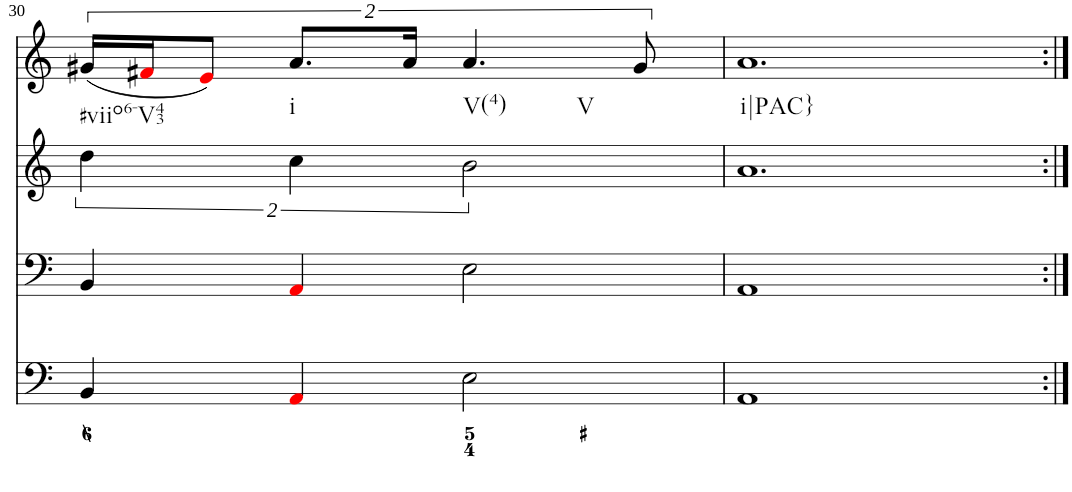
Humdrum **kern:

**kern	**kern	**kern	**kern
*part4	*part3	*part2	*part1
*staff4	*staff3	*staff2	*staff1
*I"Piano	*I"Piano	*I"Piano	*I"Piano
*I'Pno	*I'Pno	*I'Pno	*I'Pno
!!LO:PB:g=z
*clefF4	*clefF4	*clefG2	*clefG2
*k[]	*k[]	*k[]	*k[]
*M2/2	*M2/2	*M12/8	*M12/8
=30	=30	=30	=30
!	!	!	!LO:TX:b:t=#viio6-V43
4BB/	4BB/	8%3dd\	(32%3g#X/LL
.	.	.	32%3f#Xi/J
.	.	.	16%3ei/J)
4AAi/	4AAi/	.	.
!	!	!	!LO:TX:b:t=i
.	.	8%3cc\	16%3.a/L
2E\	2E\	.	.
.	.	.	32%3a/Jk
!	!	!	!LO:TX:b:t=V(4)
!	!	!	!LO:TX:b:t=V
.	.	4%3b\	8%3.a/
2ryy	2ryy	.	.
.	.	.	16%3g#/
=31	=31	=31	=31
!	!	!	!LO:TX:b:t=i|PAC}
1AA	1AA	1.a	1.a
2ryy	2ryy	.	.
=:|!	=:|!	=:|!	=:|!
*-	*-	*-	*-
